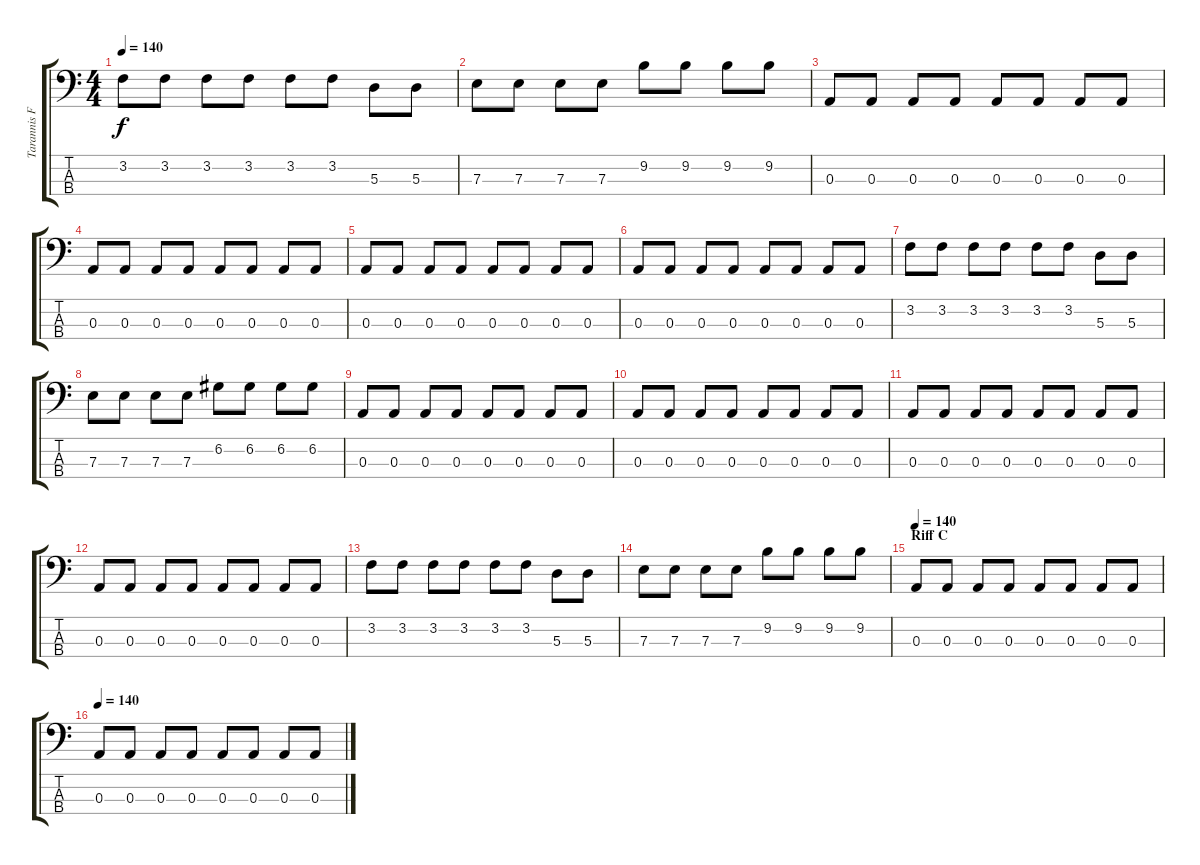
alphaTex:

\track ("Tarannis Fingered Bass" "Tarannis F") {instrument electricbassfinger}
\staff {score tabs}
\tuning (G2 D2 A1 E1) {hide}
\ts (4 4)
\tempo 140
\clef f4
\ks c
3.2.8{dy f} 3.2.8 3.2.8 3.2.8 3.2.8 3.2.8 5.3.8 5.3.8 |
7.3.8 7.3.8 7.3.8 7.3.8 9.2.8 9.2.8 9.2.8 9.2.8 |
0.3.8 0.3.8 0.3.8 0.3.8 0.3.8 0.3.8 0.3.8 0.3.8 |
0.3.8 0.3.8 0.3.8 0.3.8 0.3.8 0.3.8 0.3.8 0.3.8 |
0.3.8 0.3.8 0.3.8 0.3.8 0.3.8 0.3.8 0.3.8 0.3.8 |
0.3.8 0.3.8 0.3.8 0.3.8 0.3.8 0.3.8 0.3.8 0.3.8 |
3.2.8 3.2.8 3.2.8 3.2.8 3.2.8 3.2.8 5.3.8 5.3.8 |
7.3.8 7.3.8 7.3.8 7.3.8 6.2.8 6.2.8 6.2.8 6.2.8 |
0.3.8 0.3.8 0.3.8 0.3.8 0.3.8 0.3.8 0.3.8 0.3.8 |
0.3.8 0.3.8 0.3.8 0.3.8 0.3.8 0.3.8 0.3.8 0.3.8 |
0.3.8 0.3.8 0.3.8 0.3.8 0.3.8 0.3.8 0.3.8 0.3.8 |
0.3.8 0.3.8 0.3.8 0.3.8 0.3.8 0.3.8 0.3.8 0.3.8 |
3.2.8 3.2.8 3.2.8 3.2.8 3.2.8 3.2.8 5.3.8 5.3.8 |
7.3.8 7.3.8 7.3.8 7.3.8 9.2.8 9.2.8 9.2.8 9.2.8 |
\section ("" "Riff C")
\tempo 140
0.3.8 0.3.8 0.3.8 0.3.8 0.3.8 0.3.8 0.3.8 0.3.8 |
\tempo 140
0.3.8 0.3.8 0.3.8 0.3.8 0.3.8 0.3.8 0.3.8 0.3.8
